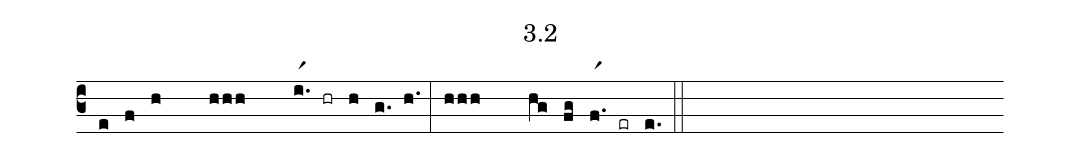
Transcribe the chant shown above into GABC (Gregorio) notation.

name: 3.2;
%%
(c3) (e)(f)(h//////////) (hhh//////////) (i.r1)(hr)(h)(g.)(h.) (:) (hhh//////////) (hg) (fg) (f.r1) (er) (e.) (::)
